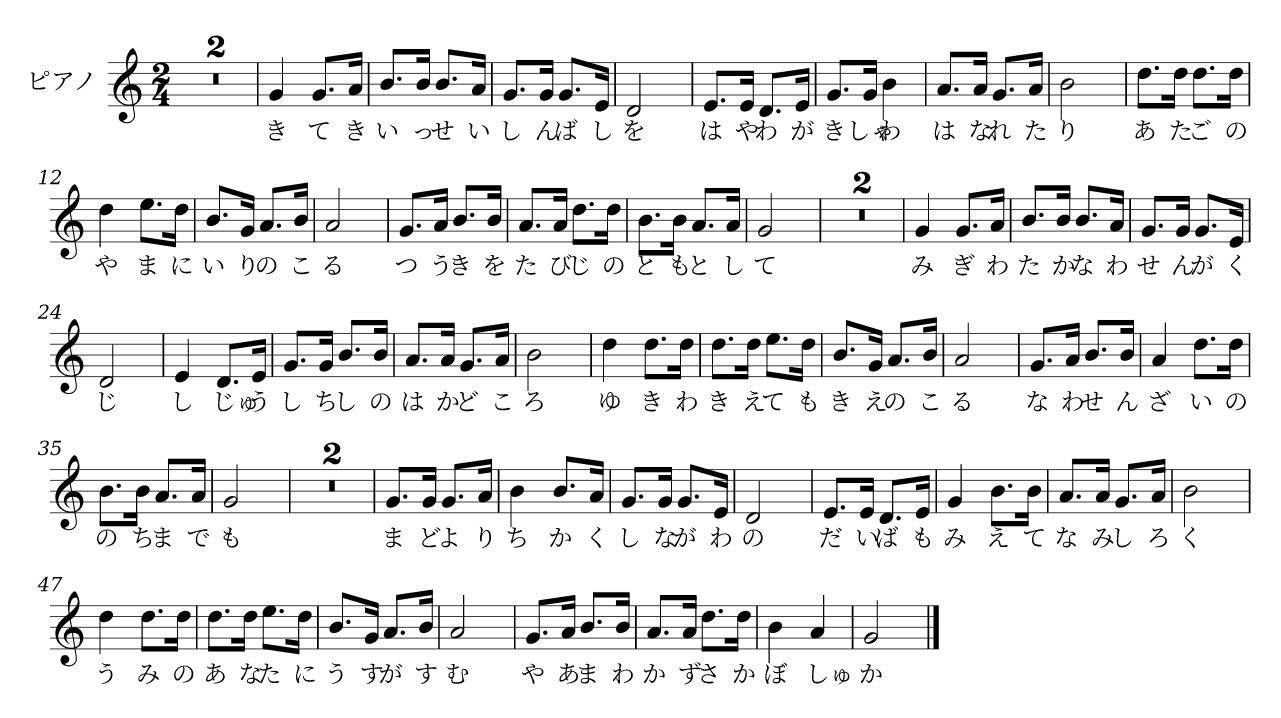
**kern	**text
*part1	*part1
*staff1	*staff1
*I"ピアノ	*
*clefG2	*
*k[]	*
*M2/4	*
*MM114	*
=1	=1
2r	.
=2	=2
2r	.
=3	=3
!	!LO:LY:b
4g/	き
!	!LO:LY:b
8.g/L	て
!	!LO:LY:b
16a/Jk	き
=4	=4
!	!LO:LY:b
8.b/L	い
!	!LO:LY:b
16b/Jk	っ
!	!LO:LY:b
8.b/L	せ
!	!LO:LY:b
16a/Jk	い
=5	=5
!	!LO:LY:b
8.g/L	し
!	!LO:LY:b
16g/Jk	ん
!	!LO:LY:b
8.g/L	ば
!	!LO:LY:b
16e/Jk	し
=6	=6
!	!LO:LY:b
2d/	を
=7	=7
!	!LO:LY:b
8.e/L	は
!	!LO:LY:b
16e/Jk	や
!	!LO:LY:b
8.d/L	わ
!	!LO:LY:b
16e/Jk	が
=8	=8
!	!LO:LY:b
8.g/L	き
!	!LO:LY:b
16g/Jk	しゃ
!	!LO:LY:b
4b\	わ
=9	=9
!	!LO:LY:b
8.a/L	は
!	!LO:LY:b
16a/Jk	な
!	!LO:LY:b
8.g/L	れ
!	!LO:LY:b
16a/Jk	た
=10	=10
!	!LO:LY:b
2b\	り
=11	=11
!	!LO:LY:b
8.dd\L	あ
!	!LO:LY:b
16dd\Jk	た
!	!LO:LY:b
8.dd\L	ご
!	!LO:LY:b
16dd\Jk	の
!!LO:LB:g=z
=12	=12
!	!LO:LY:b
4dd\	や
!	!LO:LY:b
8.ee\L	ま
!	!LO:LY:b
16dd\Jk	に
=13	=13
!	!LO:LY:b
8.b/L	い
!	!LO:LY:b
16g/Jk	り
!	!LO:LY:b
8.a/L	の
!	!LO:LY:b
16b/Jk	こ
=14	=14
!	!LO:LY:b
2a/	る
=15	=15
!	!LO:LY:b
8.g/L	つ
!	!LO:LY:b
16a/Jk	う
!	!LO:LY:b
8.b/L	き
!	!LO:LY:b
16b/Jk	を
=16	=16
!	!LO:LY:b
8.a/L	た
!	!LO:LY:b
16a/Jk	び
!	!LO:LY:b
8.dd\L	じ
!	!LO:LY:b
16dd\Jk	の
=17	=17
!	!LO:LY:b
8.b\L	と
!	!LO:LY:b
16b\Jk	も
!	!LO:LY:b
8.a/L	と
!	!LO:LY:b
16a/Jk	し
=18	=18
!	!LO:LY:b
2g/	て
=19	=19
2r	.
=20	=20
2r	.
=21	=21
!	!LO:LY:b
4g/	み
!	!LO:LY:b
8.g/L	ぎ
!	!LO:LY:b
16a/Jk	わ
=22	=22
!	!LO:LY:b
8.b/L	た
!	!LO:LY:b
16b/Jk	か
!	!LO:LY:b
8.b/L	な
!	!LO:LY:b
16a/Jk	わ
!!LO:LB:g=z
=23	=23
!	!LO:LY:b
8.g/L	せ
!	!LO:LY:b
16g/Jk	ん
!	!LO:LY:b
8.g/L	が
!	!LO:LY:b
16e/Jk	く
=24	=24
!	!LO:LY:b
2d/	じ
=25	=25
!	!LO:LY:b
4e/	し
!	!LO:LY:b
8.d/L	じゅ
!	!LO:LY:b
16e/Jk	う
=26	=26
!	!LO:LY:b
8.g/L	し
!	!LO:LY:b
16g/Jk	ち
!	!LO:LY:b
8.b/L	し
!	!LO:LY:b
16b/Jk	の
=27	=27
!	!LO:LY:b
8.a/L	は
!	!LO:LY:b
16a/Jk	か
!	!LO:LY:b
8.g/L	ど
!	!LO:LY:b
16a/Jk	こ
=28	=28
!	!LO:LY:b
2b\	ろ
=29	=29
!	!LO:LY:b
4dd\	ゆ
!	!LO:LY:b
8.dd\L	き
!	!LO:LY:b
16dd\Jk	わ
=30	=30
!	!LO:LY:b
8.dd\L	き
!	!LO:LY:b
16dd\Jk	え
!	!LO:LY:b
8.ee\L	て
!	!LO:LY:b
16dd\Jk	も
=31	=31
!	!LO:LY:b
8.b/L	き
!	!LO:LY:b
16g/Jk	え
!	!LO:LY:b
8.a/L	の
!	!LO:LY:b
16b/Jk	こ
=32	=32
!	!LO:LY:b
2a/	る
=33	=33
!	!LO:LY:b
8.g/L	な
!	!LO:LY:b
16a/Jk	わ
!	!LO:LY:b
8.b/L	せ
!	!LO:LY:b
16b/Jk	ん
!!LO:LB:g=z
=34	=34
!	!LO:LY:b
4a/	ざ
!	!LO:LY:b
8.dd\L	い
!	!LO:LY:b
16dd\Jk	の
=35	=35
!	!LO:LY:b
8.b\L	の
!	!LO:LY:b
16b\Jk	ち
!	!LO:LY:b
8.a/L	ま
!	!LO:LY:b
16a/Jk	で
=36	=36
!	!LO:LY:b
2g/	も
=37	=37
2r	.
=38	=38
2r	.
=39	=39
!	!LO:LY:b
8.g/L	ま
!	!LO:LY:b
16g/Jk	ど
!	!LO:LY:b
8.g/L	よ
!	!LO:LY:b
16a/Jk	り
=40	=40
!	!LO:LY:b
4b\	ち
!	!LO:LY:b
8.b/L	か
!	!LO:LY:b
16a/Jk	く
=41	=41
!	!LO:LY:b
8.g/L	し
!	!LO:LY:b
16g/Jk	な
!	!LO:LY:b
8.g/L	が
!	!LO:LY:b
16e/Jk	わ
=42	=42
!	!LO:LY:b
2d/	の
=43	=43
!	!LO:LY:b
8.e/L	だ
!	!LO:LY:b
16e/Jk	い
!	!LO:LY:b
8.d/L	ば
!	!LO:LY:b
16e/Jk	も
=44	=44
!	!LO:LY:b
4g/	み
!	!LO:LY:b
8.b\L	え
!	!LO:LY:b
16b\Jk	て
=45	=45
!	!LO:LY:b
8.a/L	な
!	!LO:LY:b
16a/Jk	み
!	!LO:LY:b
8.g/L	し
!	!LO:LY:b
16a/Jk	ろ
!!LO:LB:g=z
=46	=46
!	!LO:LY:b
2b\	く
=47	=47
!	!LO:LY:b
4dd\	う
!	!LO:LY:b
8.dd\L	み
!	!LO:LY:b
16dd\Jk	の
=48	=48
!	!LO:LY:b
8.dd\L	あ
!	!LO:LY:b
16dd\Jk	な
!	!LO:LY:b
8.ee\L	た
!	!LO:LY:b
16dd\Jk	に
=49	=49
!	!LO:LY:b
8.b/L	う
!	!LO:LY:b
16g/Jk	す
!	!LO:LY:b
8.a/L	が
!	!LO:LY:b
16b/Jk	す
=50	=50
!	!LO:LY:b
2a/	む
=51	=51
!	!LO:LY:b
8.g/L	や
!	!LO:LY:b
16a/Jk	あ
!	!LO:LY:b
8.b/L	ま
!	!LO:LY:b
16b/Jk	わ
=52	=52
!	!LO:LY:b
8.a/L	か
!	!LO:LY:b
16a/Jk	ず
!	!LO:LY:b
8.dd\L	さ
!	!LO:LY:b
16dd\Jk	か
=53	=53
!	!LO:LY:b
4b\	ぼ
!	!LO:LY:b
4a/	しゅ
=54	=54
!	!LO:LY:b
2g/	か
==	==
*-	*-
